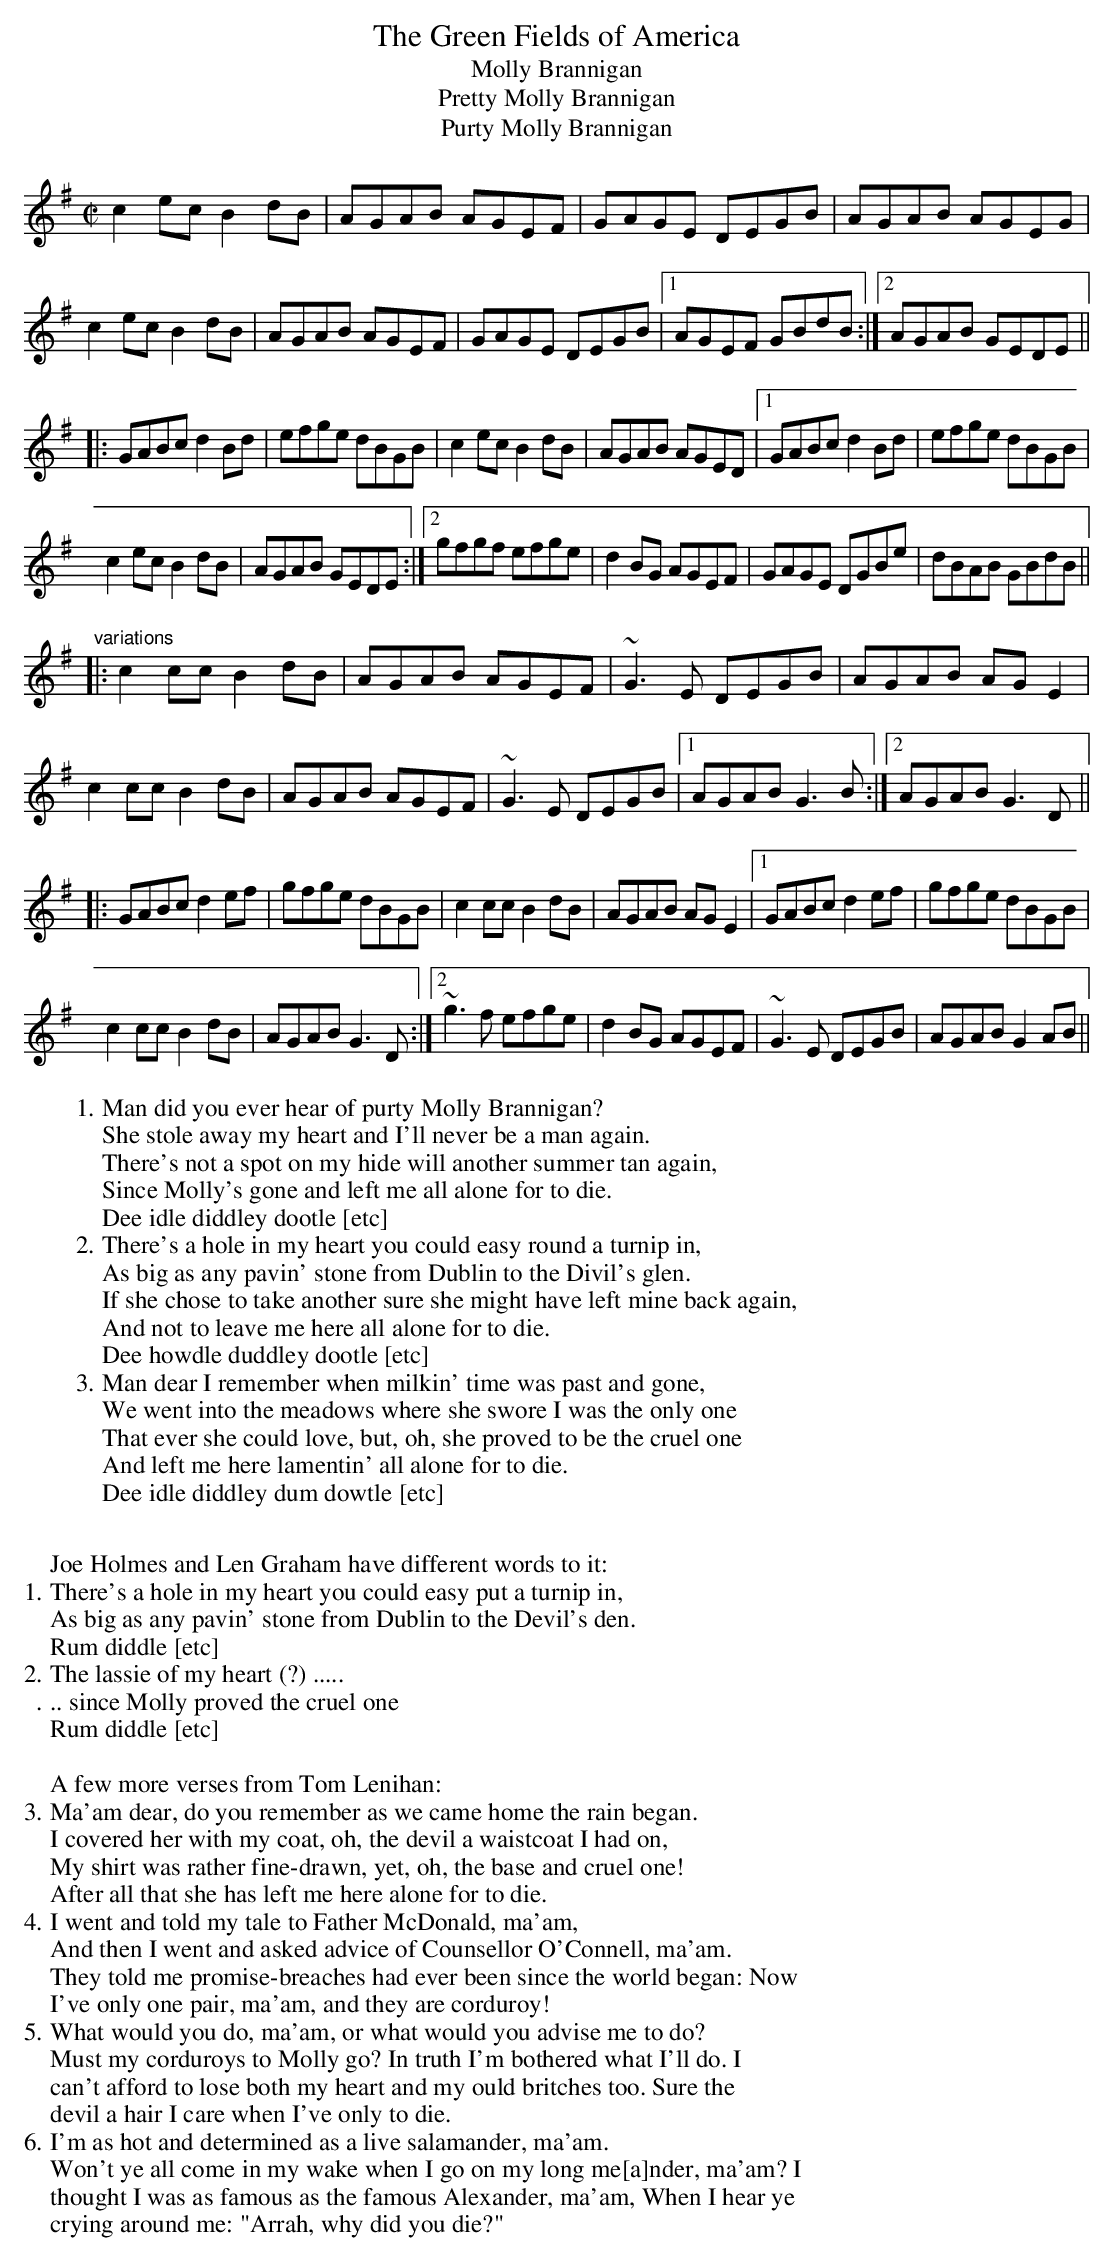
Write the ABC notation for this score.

X:1
T:Green Fields of America, The
T:Molly Brannigan
T:Pretty Molly Brannigan
T:Purty Molly Brannigan
M:C|
W:1. Man did you ever hear of purty Molly Brannigan?
W:   She stole away my heart and I'll never be a man again.
W:   There's not a spot on my hide will another summer tan again,
W:   Since Molly's gone and left me all alone for to die.
W:   Dee idle diddley dootle [etc]
W:2. There's a hole in my heart you could easy round a turnip in,
W:   As big as any pavin' stone from Dublin to the Divil's glen.
W:   If she chose to take another sure she might have left mine back again,
W:   And not to leave me here all alone for to die.
W:   Dee howdle duddley dootle [etc]
W:3. Man dear I remember when milkin' time was past and gone,
W:   We went into the meadows where she swore I was the only one
W:   That ever she could love, but, oh, she proved to be the cruel one
W:   And left me here lamentin' all alone for to die.
W:   Dee idle diddley dum dowtle [etc]
W:
W:Joe Holmes and Len Graham have different words to it:
W:1. There's a hole in my heart you could easy put a turnip in,
W:   As big as any pavin' stone from Dublin to the Devil's den.
W:   Rum diddle [etc]
W:2. The lassie of my heart (?) .....
W:   ... since Molly proved the cruel one
W:   Rum diddle [etc]
W:
W:A few more verses from Tom Lenihan:
W:3.  Ma'am dear, do you remember as we came home the rain began.
W:    I covered her with my coat, oh, the devil a waistcoat I had on,
W:    My shirt was rather fine-drawn, yet, oh, the base and cruel one!
W:    After all that she has left me here alone for to die.
W:4.  I went and told my tale to Father McDonald, ma'am,
W:    And then I went and asked advice of Counsellor O'Connell, ma'am.
W:    They told me promise-breaches had ever been since the world began: Now
W:    I've only one pair, ma'am, and they are corduroy!
W:5.  What would you do, ma'am, or what would you advise me to do?
W:    Must my corduroys to Molly go? In truth I'm bothered what I'll do. I
W:    can't afford to lose both my heart and my ould britches too. Sure the
W:    devil a hair I care when I've only to die.
W:6.  I'm as hot and determined as a live salamander, ma'am.
W:    Won't ye all come in my wake when I go on my long me[a]nder, ma'am? I
W:    thought I was as famous as the famous Alexander, ma'am, When I hear ye
W:    crying around me: "Arrah, why did you die?"
K:G
c2ec B2dB|AGAB AGEF|GAGE DEGB|AGAB AGEG|
c2ec B2dB|AGAB AGEF|GAGE DEGB|1 AGEF GBdB:|2 AGAB GEDE||
|:GABc d2Bd|efge dBGB|c2ec B2dB|AGAB AGED|1 GABc d2Bd|efge dBGB|
c2ec B2dB|AGAB GEDE:|2 gfgf efge|d2BG AGEF|GAGE DGBe|dBAB GBdB||
"variations"
|:c2cc B2dB|AGAB AGEF|~G3E DEGB|AGAB AGE2|
c2cc B2dB|AGAB AGEF|~G3E DEGB|1 AGAB G3B:|2 AGAB G3D||
|:GABc d2ef|gfge dBGB|c2cc B2dB|AGAB AGE2|1 GABc d2ef|gfge dBGB|
c2cc B2dB|AGAB G3D:|2 ~g3f efge|d2BG AGEF|~G3E DEGB|AGAB G2AB||
